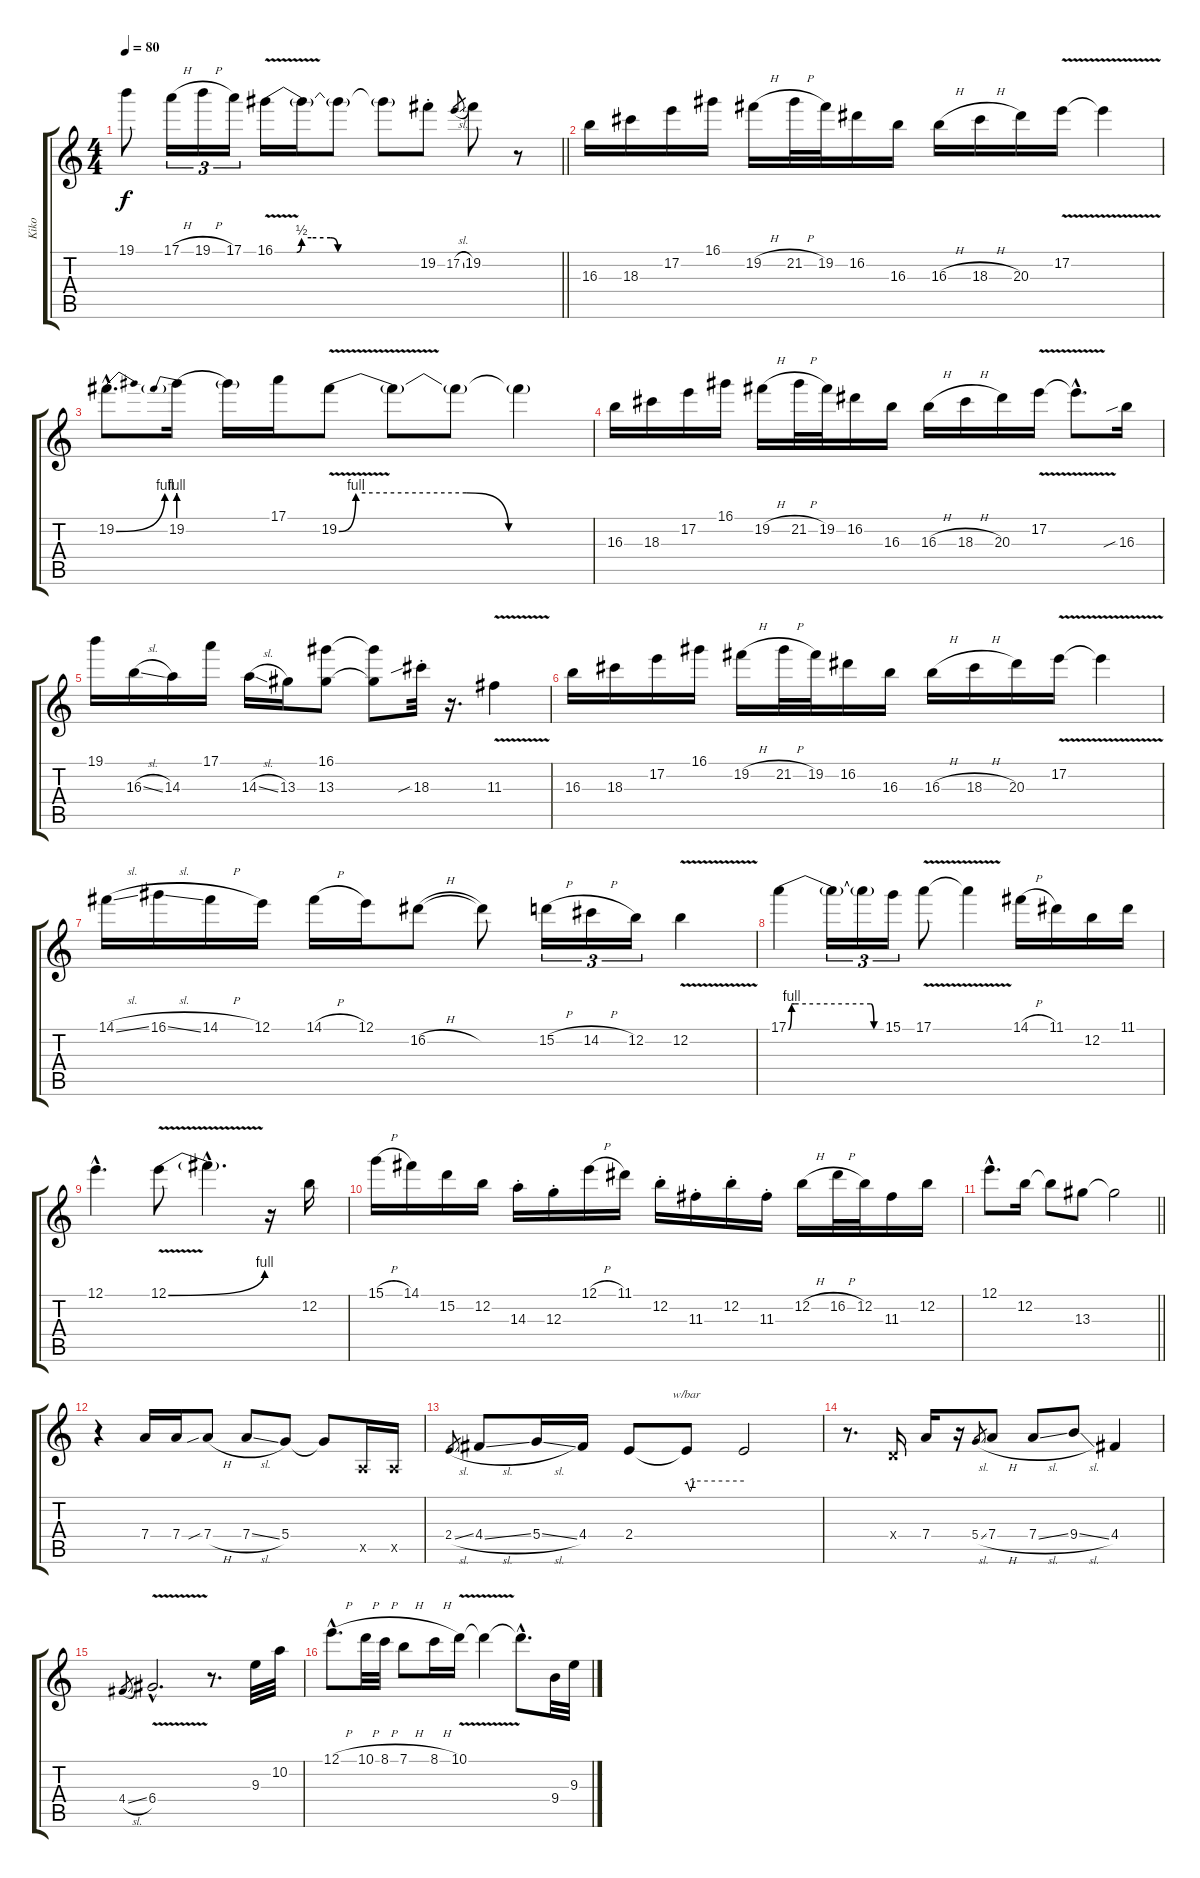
\track ("Kiko" "Kiko") {instrument distortionguitar}
\staff {score tabs}
\tuning (E4 B3 G3 D3 A2 E2) {hide}
\ts (4 4)
\tempo 80
\clef g2
\barLineRight lightlight
\ks c
19.1{t}.8{dy f} 17.1{h}.16{tu (3 2)} 19.1{h}.16{tu (3 2)} 17.1.16{tu (3 2)} 16.1{be (custom 0 0 9 0 11 2 15 2 23 2 26 0 45 0 60 0) v}.16 16.1{t}.16 16.1{t}.8 16.1{t}.8 19.2{st}.8 17.2{sl}.8{gr} 19.2.8 r.8 |
16.3.16 18.3.16 17.2.16 16.1.16 19.2{h}.16 21.2{h}.32 19.2.32 16.2.16 16.3.16 16.3{h}.16 18.3{h}.16 20.3.16 17.2{v}.16 17.2{t}.4 |
19.2{be (bend 0 0 60 4) hac}.8{d} 19.2{be (prebend 0 4 60 4)}.16 19.2{t}.16 17.1.16 19.2{be (custom 0 0 4 4 30 4 40 0 60 0) v}.8 19.2{t}.8 19.2{t}.8 19.2{t}.4 |
16.3.16 18.3.16 17.2.16 16.1.16 19.2{h}.16 21.2{h}.32 19.2.32 16.2.16 16.3.16 16.3{h}.16 18.3{h}.16 20.3.16 17.2{v}.16 17.2{hac t}.8{d} 16.3{sib}.16 |
19.1.16 16.3{sl}.16 14.3.16 17.1.16 14.3{sl}.16 13.3.16 (16.1 13.3).8 (16.1{t} 13.3{t}).8 18.3{sib st}.32 r.16{d} 11.3{v}.4 |
16.3.16 18.3.16 17.2.16 16.1.16 19.2{h}.16 21.2{h}.32 19.2.32 16.2.16 16.3.16 16.3{h}.16 18.3{h}.16 20.3.16 17.2{v}.16 17.2{t}.4 |
14.1{sl}.16 16.1{sl}.16 14.1{h}.16 12.1.16 14.1{h}.16 12.1.16 16.2{h}.8 16.2{t}.8 15.2{h}.16{tu (3 2)} 14.2{h}.16{tu (3 2)} 12.2.16{tu (3 2)} 12.2{v}.4 |
17.1{be (custom 0 0 2 4 4 4 51 4 53 0 60 0)}.4 17.1{t}.16{tu (3 2)} 17.1{t}.16{tu (3 2)} 15.1.16{tu (3 2)} 17.1{v}.8 17.1{t}.4 14.1{h}.16 11.1.16 12.2.16 11.1.16 |
12.1{hac}.4{d} 12.1{be (bend 0 0 60 4) v}.8 12.1{hac t}.4{d} r.16 12.2.16 |
15.1{h}.16 14.1.16 15.2.16 12.2.16 14.3{st}.16 12.3{st}.16 12.1{h}.16 11.1.16 12.2{st}.16 11.3{st}.16 12.2{st}.16 11.3{st}.16 12.2{h}.16 16.2{h}.32 12.2.32 11.3.16 12.2.16 |
\barLineRight lightlight
12.1{hac}.8{d} 12.2.16 12.2{t}.8 13.3.8 13.3{t}.2 |
r.4 7.4.16 7.4.16 7.4{sib h}.8 7.4{sl}.8 5.4.8 5.4{t}.8 0.5{x}.16 0.5{x}.16 |
2.4{sl}.8{gr} 4.4{sl}.8 5.4{sl}.16 4.4.16 2.4.8 2.4{t}.8{tbe (custom default 0 0 4 -4 8 0 60 0)} 2.4{t}.2 |
r.8{d} 0.4{x}.16 7.4.16 r.16 5.4{sl}.8{gr} 7.4{h}.8 7.4{sl}.8 9.4{sl}.8 4.4.4 |
4.4{sl}.8{gr} 6.4{v hac}.2{d} r.8{d} 9.3.32 10.2.32 |
12.1{h hac}.8{d} 10.1{h}.32 8.1{h}.32 7.1{h}.8 8.1{h}.16 10.1{v}.16 10.1{t}.4 10.1{hac t}.8{d} 9.4.32 9.3.32
